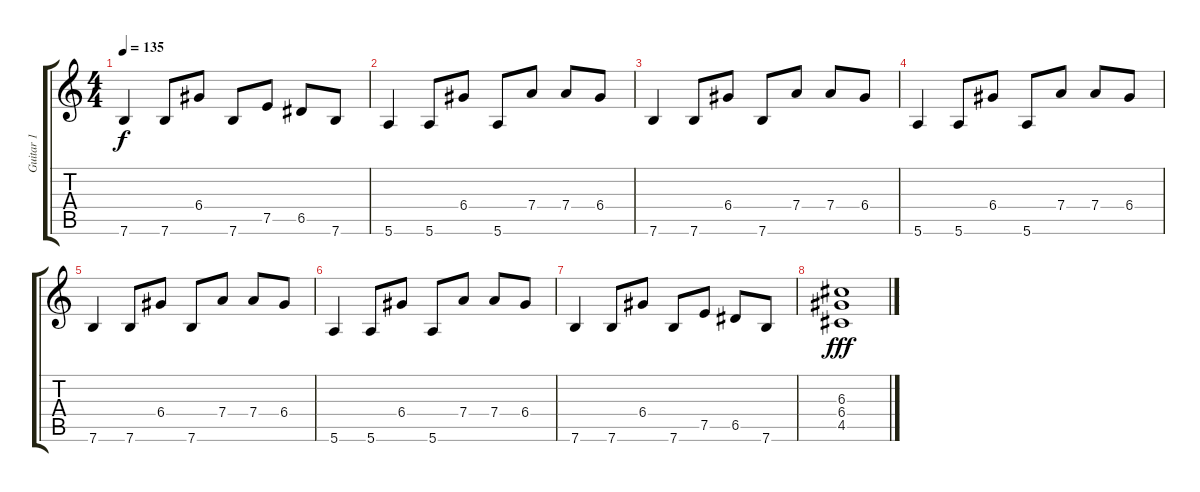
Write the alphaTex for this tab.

\track ("Guitar 1" "Guitar 1") {instrument overdrivenguitar}
\staff {score tabs}
\tuning (E4 B3 G3 D3 A2 E2) {hide}
\ts (4 4)
\tempo 135
\clef g2
\ks c
7.6.4{dy f} 7.6.8 6.4.8 7.6.8 7.5.8 6.5.8 7.6.8 |
5.6.4 5.6.8 6.4.8 5.6.8 7.4.8 7.4.8 6.4.8 |
7.6.4 7.6.8 6.4.8 7.6.8 7.4.8 7.4.8 6.4.8 |
5.6.4 5.6.8 6.4.8 5.6.8 7.4.8 7.4.8 6.4.8 |
7.6.4 7.6.8 6.4.8 7.6.8 7.4.8 7.4.8 6.4.8 |
5.6.4 5.6.8 6.4.8 5.6.8 7.4.8 7.4.8 6.4.8 |
7.6.4 7.6.8 6.4.8 7.6.8 7.5.8 6.5.8 7.6.8 |
(6.3 6.4 4.5).1{dy fff}
